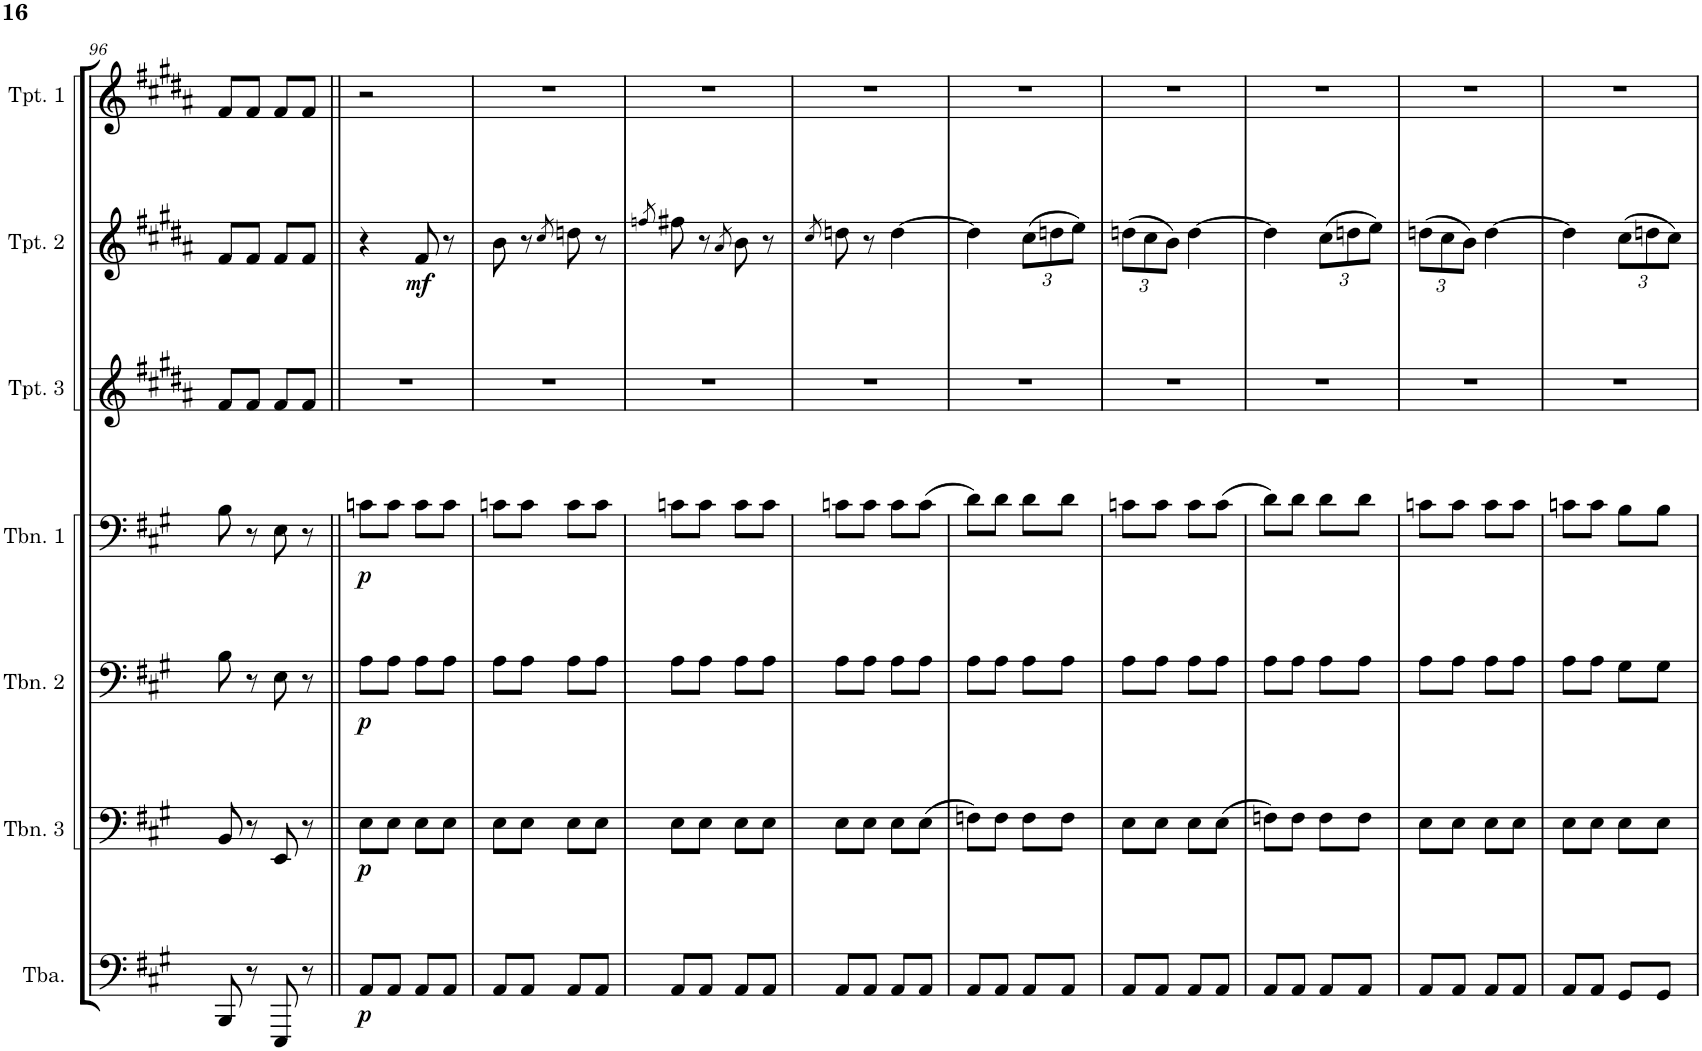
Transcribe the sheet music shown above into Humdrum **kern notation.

**kern	**dynam	**kern	**dynam	**kern	**dynam	**kern	**dynam	**kern	**kern	**dynam	**kern
*part7	*part7	*part6	*part6	*part5	*part5	*part4	*part4	*part3	*part2	*part2	*part1
*staff7	*staff7	*staff6	*staff6	*staff5	*staff5	*staff4	*staff4	*staff3	*staff2	*staff2	*staff1
*I"Tuba	*	*I"Trombone 3	*	*I"Trombone 2	*	*I"Trombone 1	*	*I"Trumpet 3	*I"Trumpet 2	*	*I"Trumpet 1
*I'Tba.	*	*I'Tbn. 3	*	*I'Tbn. 2	*	*I'Tbn. 1	*	*I'Tpt. 3	*I'Tpt. 2	*	*I'Tpt. 1
!!LO:PB:g=z
*clefF4	*	*clefF4	*	*clefF4	*	*clefF4	*	*clefG2	*clefG2	*	*clefG2
*	*	*	*	*	*	*	*	*Trd1c2	*Trd1c2	*	*Trd1c2
*k[f#c#g#]	*	*k[f#c#g#]	*	*k[f#c#g#]	*	*k[f#c#g#]	*	*k[f#c#g#d#a#]	*k[f#c#g#d#a#]	*	*k[f#c#g#d#a#]
*M2/4	*	*M2/4	*	*M2/4	*	*M2/4	*	*M2/4	*M2/4	*	*M2/4
=96	=96	=96	=96	=96	=96	=96	=96	=96	=96	=96	=96
8BBB/	.	8BB/	.	8B\	.	8B\	.	8f#/L	8f#/L	.	8f#/L
8r	.	8r	.	8r	.	8r	.	8f#/J	8f#/J	.	8f#/J
8EEE/	.	8EE/	.	8E\	.	8E\	.	8f#/L	8f#/L	.	8f#/L
8r	.	8r	.	8r	.	8r	.	8f#/J	8f#/J	.	8f#/J
=97||	=97||	=97||	=97||	=97||	=97||	=97||	=97||	=97||	=97||	=97||	=97||
!	!LO:DY:b	!	!LO:DY:b	!	!LO:DY:b	!	!LO:DY:b	!	!	!	!
8AA/L	p	8E\L	p	8A\L	p	8cn\L	p	2r	4r	.	2r
8AA/J	.	8E\J	.	8A\J	.	8c\J	.	.	.	.	.
!	!	!	!	!	!	!	!	!	!	!LO:DY:b	!
8AA/L	.	8E\L	.	8A\L	.	8c\L	.	.	8f#/	mf	.
8AA/J	.	8E\J	.	8A\J	.	8c\J	.	.	8r	.	.
=98	=98	=98	=98	=98	=98	=98	=98	=98	=98	=98	=98
8AA/L	.	8E\L	.	8A\L	.	8cn\L	.	2r	8b\	.	2r
8AA/J	.	8E\J	.	8A\J	.	8c\J	.	.	8r	.	.
.	.	.	.	.	.	.	.	.	8qcc#/	.	.
8AA/L	.	8E\L	.	8A\L	.	8c\L	.	.	8ddn\	.	.
8AA/J	.	8E\J	.	8A\J	.	8c\J	.	.	8r	.	.
=99	=99	=99	=99	=99	=99	=99	=99	=99	=99	=99	=99
.	.	.	.	.	.	.	.	.	8qffn/	.	.
8AA/L	.	8E\L	.	8A\L	.	8cn\L	.	2r	8ff#X\	.	2r
8AA/J	.	8E\J	.	8A\J	.	8c\J	.	.	8r	.	.
.	.	.	.	.	.	.	.	.	8qa#/	.	.
8AA/L	.	8E\L	.	8A\L	.	8c\L	.	.	8b\	.	.
8AA/J	.	8E\J	.	8A\J	.	8c\J	.	.	8r	.	.
=100	=100	=100	=100	=100	=100	=100	=100	=100	=100	=100	=100
.	.	.	.	.	.	.	.	.	8qcc#/	.	.
8AA/L	.	8E\L	.	8A\L	.	8cn\L	.	2r	8ddn\	.	2r
8AA/J	.	8E\J	.	8A\J	.	8c\J	.	.	8r	.	.
8AA/L	.	8E\L	.	8A\L	.	8c\L	.	.	[4dd\	.	.
8AA/J	.	(8E\J	.	8A\J	.	(8c\J	.	.	.	.	.
=101	=101	=101	=101	=101	=101	=101	=101	=101	=101	=101	=101
8AA/L	.	8Fn\L)	.	8A\L	.	8d\L)	.	2r	4dd\]	.	2r
8AA/J	.	8F\J	.	8A\J	.	8d\J	.	.	.	.	.
*	*	*	*	*	*	*	*	*	*Xbrackettup	*	*
8AA/L	.	8F\L	.	8A\L	.	8d\L	.	.	(12cc#\L	.	.
.	.	.	.	.	.	.	.	.	12ddn\	.	.
8AA/J	.	8F\J	.	8A\J	.	8d\J	.	.	.	.	.
.	.	.	.	.	.	.	.	.	12ee\J)	.	.
=102	=102	=102	=102	=102	=102	=102	=102	=102	=102	=102	=102
8AA/L	.	8E\L	.	8A\L	.	8cn\L	.	2r	(12ddn\L	.	2r
.	.	.	.	.	.	.	.	.	12cc#\	.	.
8AA/J	.	8E\J	.	8A\J	.	8c\J	.	.	.	.	.
.	.	.	.	.	.	.	.	.	12b\J)	.	.
8AA/L	.	8E\L	.	8A\L	.	8c\L	.	.	[4dd\	.	.
8AA/J	.	(8E\J	.	8A\J	.	(8c\J	.	.	.	.	.
=103	=103	=103	=103	=103	=103	=103	=103	=103	=103	=103	=103
8AA/L	.	8Fn\L)	.	8A\L	.	8d\L)	.	2r	4dd\]	.	2r
8AA/J	.	8F\J	.	8A\J	.	8d\J	.	.	.	.	.
8AA/L	.	8F\L	.	8A\L	.	8d\L	.	.	(12cc#\L	.	.
.	.	.	.	.	.	.	.	.	12ddn\	.	.
8AA/J	.	8F\J	.	8A\J	.	8d\J	.	.	.	.	.
.	.	.	.	.	.	.	.	.	12ee\J)	.	.
=104	=104	=104	=104	=104	=104	=104	=104	=104	=104	=104	=104
8AA/L	.	8E\L	.	8A\L	.	8cn\L	.	2r	(12ddn\L	.	2r
.	.	.	.	.	.	.	.	.	12cc#\	.	.
8AA/J	.	8E\J	.	8A\J	.	8c\J	.	.	.	.	.
.	.	.	.	.	.	.	.	.	12b\J)	.	.
8AA/L	.	8E\L	.	8A\L	.	8c\L	.	.	[4dd\	.	.
8AA/J	.	8E\J	.	8A\J	.	8c\J	.	.	.	.	.
=105	=105	=105	=105	=105	=105	=105	=105	=105	=105	=105	=105
8AA/L	.	8E\L	.	8A\L	.	8cn\L	.	2r	4dd\]	.	2r
8AA/J	.	8E\J	.	8A\J	.	8c\J	.	.	.	.	.
8GG#/L	.	8E\L	.	8G#\L	.	8B\L	.	.	(12cc#\L	.	.
.	.	.	.	.	.	.	.	.	12ddn\	.	.
8GG#/J	.	8E\J	.	8G#\J	.	8B\J	.	.	.	.	.
.	.	.	.	.	.	.	.	.	12cc#\J)	.	.
=	=	=	=	=	=	=	=	=	=	=	=
*-	*-	*-	*-	*-	*-	*-	*-	*-	*-	*-	*-
